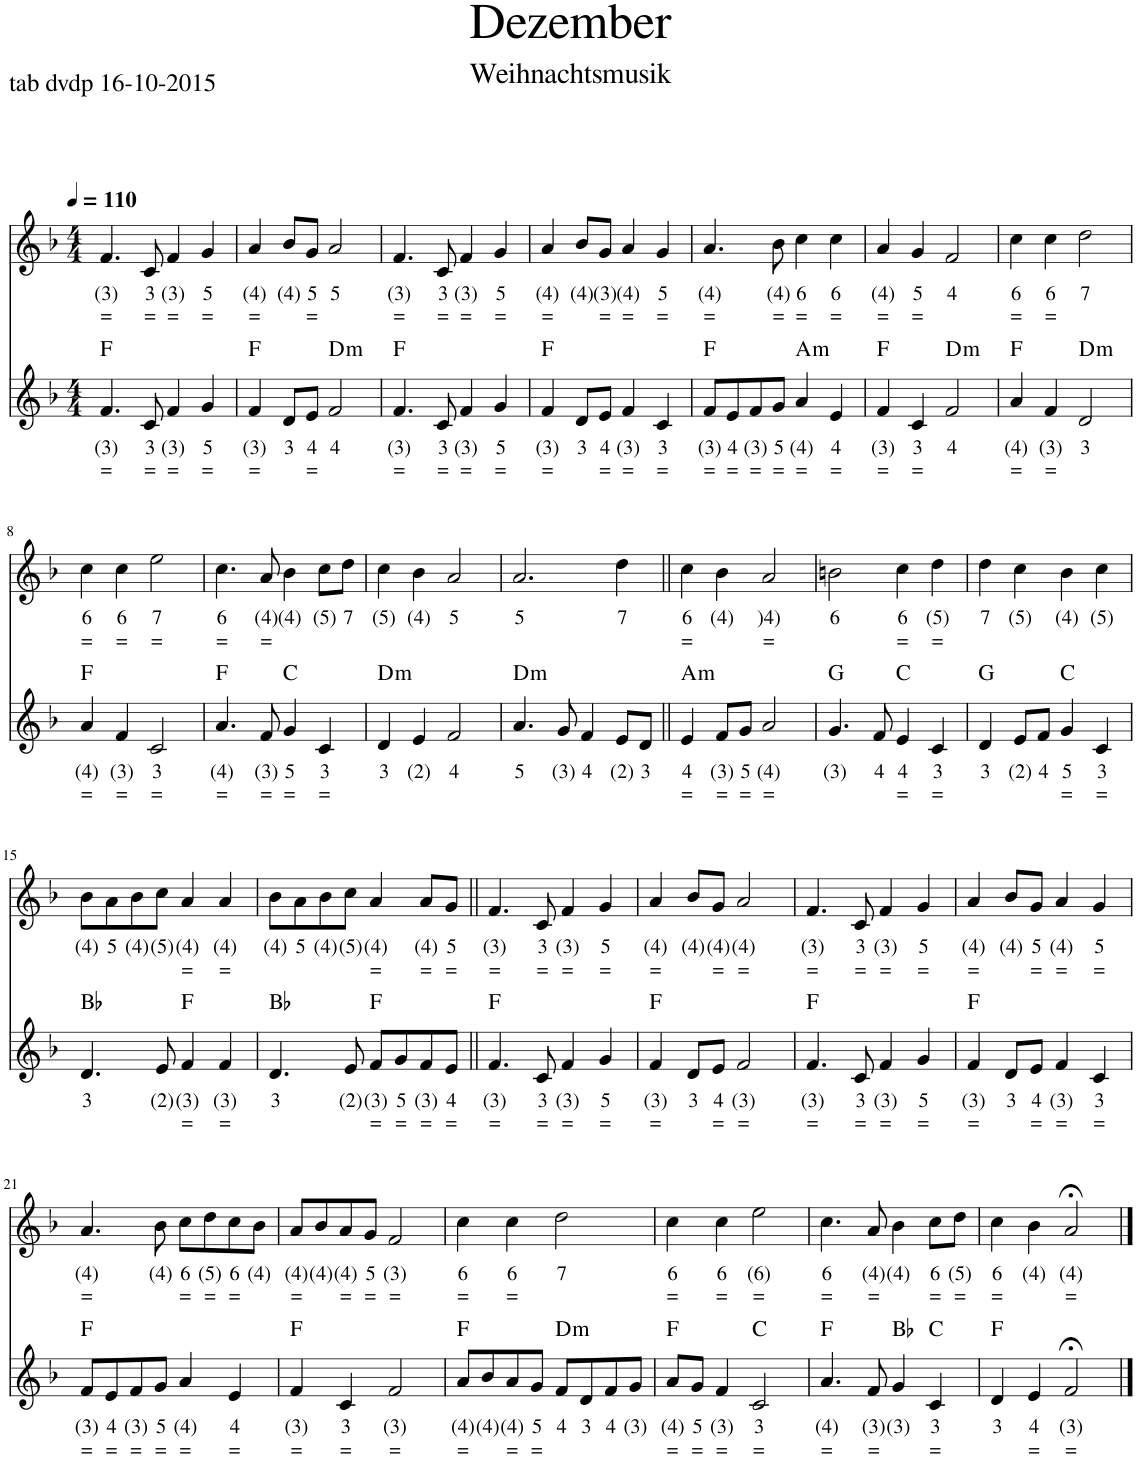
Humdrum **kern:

**kern	**text	**text	**harte	**kern	**text	**text
*part2	*part2	*part2	*part2	*part1	*part1	*part1
*staff2	*staff2	*staff2	*	*staff1	*staff1	*staff1
*I"Stem	*	*	*	*I"Stem	*	*
*clefG2	*	*	*	*clefG2	*	*
*k[b-]	*	*	*	*k[b-]	*	*
*M4/4	*	*	*	*M4/4	*	*
*MM110	*	*	*	*MM110	*	*
=1	=1	=1	=1	=1	=1	=1
!	!LO:LY:b	!LO:LY:b	!	!	!LO:LY:b	!LO:LY:b
4.f/	(3)	=	F:maj	4.f/	(3)	=
!	!LO:LY:b	!LO:LY:b	!	!	!LO:LY:b	!LO:LY:b
8c/	3	=	.	8c/	3	=
!	!LO:LY:b	!LO:LY:b	!	!	!LO:LY:b	!LO:LY:b
4f/	(3)	=	.	4f/	(3)	=
!	!LO:LY:b	!LO:LY:b	!	!	!LO:LY:b	!LO:LY:b
4g/	5	=	.	4g/	5	=
=2	=2	=2	=2	=2	=2	=2
!	!LO:LY:b	!LO:LY:b	!	!	!LO:LY:b	!LO:LY:b
4f/	(3)	=	F:maj	4a/	(4)	=
!	!LO:LY:b	!	!	!	!LO:LY:b	!
8d/L	3	.	.	8b-/L	(4)	.
!	!LO:LY:b	!LO:LY:b	!	!	!LO:LY:b	!LO:LY:b
8e/J	4	=	.	8g/J	5	=
!	!LO:LY:b	!	!LO:H:kt=m	!	!LO:LY:b	!
2f/	4	.	D:min	2a/	5	.
=3	=3	=3	=3	=3	=3	=3
!	!LO:LY:b	!LO:LY:b	!	!	!LO:LY:b	!LO:LY:b
4.f/	(3)	=	F:maj	4.f/	(3)	=
!	!LO:LY:b	!LO:LY:b	!	!	!LO:LY:b	!LO:LY:b
8c/	3	=	.	8c/	3	=
!	!LO:LY:b	!LO:LY:b	!	!	!LO:LY:b	!LO:LY:b
4f/	(3)	=	.	4f/	(3)	=
!	!LO:LY:b	!LO:LY:b	!	!	!LO:LY:b	!LO:LY:b
4g/	5	=	.	4g/	5	=
=4	=4	=4	=4	=4	=4	=4
!	!LO:LY:b	!LO:LY:b	!	!	!LO:LY:b	!LO:LY:b
4f/	(3)	=	F:maj	4a/	(4)	=
!	!LO:LY:b	!	!	!	!LO:LY:b	!
8d/L	3	.	.	8b-/L	(4)	.
!	!LO:LY:b	!LO:LY:b	!	!	!LO:LY:b	!LO:LY:b
8e/J	4	=	.	8g/J	(3)	=
!	!LO:LY:b	!LO:LY:b	!	!	!LO:LY:b	!LO:LY:b
4f/	(3)	=	.	4a/	(4)	=
!	!LO:LY:b	!LO:LY:b	!	!	!LO:LY:b	!LO:LY:b
4c/	3	=	.	4g/	5	=
=5	=5	=5	=5	=5	=5	=5
!	!LO:LY:b	!LO:LY:b	!	!	!LO:LY:b	!LO:LY:b
8f/L	(3)	=	F:maj	4.a/	(4)	=
!	!LO:LY:b	!LO:LY:b	!	!	!	!
8e/	4	=	.	.	.	.
!	!LO:LY:b	!LO:LY:b	!	!	!	!
8f/	(3)	=	.	.	.	.
!	!LO:LY:b	!LO:LY:b	!	!	!LO:LY:b	!LO:LY:b
8g/J	5	=	.	8b-\	(4)	=
!	!LO:LY:b	!LO:LY:b	!LO:H:kt=m	!	!LO:LY:b	!LO:LY:b
4a/	(4)	=	A:min	4cc\	6	=
!	!LO:LY:b	!LO:LY:b	!	!	!LO:LY:b	!LO:LY:b
4e/	4	=	.	4cc\	6	=
=6	=6	=6	=6	=6	=6	=6
!	!LO:LY:b	!LO:LY:b	!	!	!LO:LY:b	!LO:LY:b
4f/	(3)	=	F:maj	4a/	(4)	=
!	!LO:LY:b	!LO:LY:b	!	!	!LO:LY:b	!LO:LY:b
4c/	3	=	.	4g/	5	=
!	!LO:LY:b	!	!LO:H:kt=m	!	!LO:LY:b	!
2f/	4	.	D:min	2f/	4	.
=7	=7	=7	=7	=7	=7	=7
!	!LO:LY:b	!LO:LY:b	!	!	!LO:LY:b	!LO:LY:b
4a/	(4)	=	F:maj	4cc\	6	=
!	!LO:LY:b	!LO:LY:b	!	!	!LO:LY:b	!LO:LY:b
4f/	(3)	=	.	4cc\	6	=
!	!LO:LY:b	!	!LO:H:kt=m	!	!LO:LY:b	!
2d/	3	.	D:min	2dd\	7	.
!!LO:LB:g=z
=8	=8	=8	=8	=8	=8	=8
!	!LO:LY:b	!LO:LY:b	!	!	!LO:LY:b	!LO:LY:b
4a/	(4)	=	F:maj	4cc\	6	=
!	!LO:LY:b	!LO:LY:b	!	!	!LO:LY:b	!LO:LY:b
4f/	(3)	=	.	4cc\	6	=
!	!LO:LY:b	!LO:LY:b	!	!	!LO:LY:b	!LO:LY:b
2c/	3	=	.	2ee\	7	=
=9	=9	=9	=9	=9	=9	=9
!	!LO:LY:b	!LO:LY:b	!	!	!LO:LY:b	!LO:LY:b
4.a/	(4)	=	F:maj	4.cc\	6	=
!	!LO:LY:b	!LO:LY:b	!	!	!LO:LY:b	!LO:LY:b
8f/	(3)	=	.	8a/	(4)	=
!	!LO:LY:b	!LO:LY:b	!	!	!LO:LY:b	!
4g/	5	=	C:maj	4b-\	(4)	.
!	!LO:LY:b	!LO:LY:b	!	!	!LO:LY:b	!
4c/	3	=	.	8cc\L	(5)	.
!	!	!	!	!	!LO:LY:b	!
.	.	.	.	8dd\J	7	.
=10	=10	=10	=10	=10	=10	=10
!	!LO:LY:b	!	!LO:H:kt=m	!	!LO:LY:b	!
4d/	3	.	D:min	4cc\	(5)	.
!	!LO:LY:b	!	!	!	!LO:LY:b	!
4e/	(2)	.	.	4b-\	(4)	.
!	!LO:LY:b	!	!	!	!LO:LY:b	!
2f/	4	.	.	2a/	5	.
=11	=11	=11	=11	=11	=11	=11
!	!LO:LY:b	!	!LO:H:kt=m	!	!LO:LY:b	!
4.a/	5	.	D:min	2.a/	5	.
!	!LO:LY:b	!	!	!	!	!
8g/	(3)	.	.	.	.	.
!	!LO:LY:b	!	!	!	!	!
4f/	4	.	.	.	.	.
!	!LO:LY:b	!	!	!	!LO:LY:b	!
8e/L	(2)	.	.	4dd\	7	.
!	!LO:LY:b	!	!	!	!	!
8d/J	3	.	.	.	.	.
=12||	=12||	=12||	=12||	=12||	=12||	=12||
!	!LO:LY:b	!LO:LY:b	!LO:H:kt=m	!	!LO:LY:b	!LO:LY:b
4e/	4	=	A:min	4cc\	6	=
!	!LO:LY:b	!LO:LY:b	!	!	!LO:LY:b	!
8f/L	(3)	=	.	4b-\	(4)	.
!	!LO:LY:b	!LO:LY:b	!	!	!	!
8g/J	5	=	.	.	.	.
!	!LO:LY:b	!LO:LY:b	!	!	!LO:LY:b	!LO:LY:b
2a/	(4)	=	.	2a/	)4)	=
=13	=13	=13	=13	=13	=13	=13
!	!LO:LY:b	!	!	!	!LO:LY:b	!
4.g/	(3)	.	G:maj	2bn\	6	.
!	!LO:LY:b	!	!	!	!	!
8f/	4	.	.	.	.	.
!	!LO:LY:b	!LO:LY:b	!	!	!LO:LY:b	!LO:LY:b
4e/	4	=	C:maj	4cc\	6	=
!	!LO:LY:b	!LO:LY:b	!	!	!LO:LY:b	!LO:LY:b
4c/	3	=	.	4dd\	(5)	=
=14	=14	=14	=14	=14	=14	=14
!	!LO:LY:b	!	!	!	!LO:LY:b	!
4d/	3	.	G:maj	4dd\	7	.
!	!LO:LY:b	!	!	!	!LO:LY:b	!
8e/L	(2)	.	.	4cc\	(5)	.
!	!LO:LY:b	!	!	!	!	!
8f/J	4	.	.	.	.	.
!	!LO:LY:b	!LO:LY:b	!	!	!LO:LY:b	!
4g/	5	=	C:maj	4b-\	(4)	.
!	!LO:LY:b	!LO:LY:b	!	!	!LO:LY:b	!
4c/	3	=	.	4cc\	(5)	.
!!LO:LB:g=z
=15	=15	=15	=15	=15	=15	=15
!	!LO:LY:b	!	!	!	!LO:LY:b	!
4.d/	3	.	Bb:maj	8b-\L	(4)	.
!	!	!	!	!	!LO:LY:b	!
.	.	.	.	8a\	5	.
!	!	!	!	!	!LO:LY:b	!
.	.	.	.	8b-\	(4)	.
!	!LO:LY:b	!	!	!	!LO:LY:b	!
8e/	(2)	.	.	8cc\J	(5)	.
!	!LO:LY:b	!LO:LY:b	!	!	!LO:LY:b	!LO:LY:b
4f/	(3)	=	F:maj	4a/	(4)	=
!	!LO:LY:b	!LO:LY:b	!	!	!LO:LY:b	!LO:LY:b
4f/	(3)	=	.	4a/	(4)	=
=16	=16	=16	=16	=16	=16	=16
!	!LO:LY:b	!	!	!	!LO:LY:b	!
4.d/	3	.	Bb:maj	8b-\L	(4)	.
!	!	!	!	!	!LO:LY:b	!
.	.	.	.	8a\	5	.
!	!	!	!	!	!LO:LY:b	!
.	.	.	.	8b-\	(4)	.
!	!LO:LY:b	!	!	!	!LO:LY:b	!
8e/	(2)	.	.	8cc\J	(5)	.
!	!LO:LY:b	!LO:LY:b	!	!	!LO:LY:b	!LO:LY:b
8f/L	(3)	=	F:maj	4a/	(4)	=
!	!LO:LY:b	!LO:LY:b	!	!	!	!
8g/	5	=	.	.	.	.
!	!LO:LY:b	!LO:LY:b	!	!	!LO:LY:b	!LO:LY:b
8f/	(3)	=	.	8a/L	(4)	=
!	!LO:LY:b	!LO:LY:b	!	!	!LO:LY:b	!LO:LY:b
8e/J	4	=	.	8g/J	5	=
=17||	=17||	=17||	=17||	=17||	=17||	=17||
!	!LO:LY:b	!LO:LY:b	!	!	!LO:LY:b	!LO:LY:b
4.f/	(3)	=	F:maj	4.f/	(3)	=
!	!LO:LY:b	!LO:LY:b	!	!	!LO:LY:b	!LO:LY:b
8c/	3	=	.	8c/	3	=
!	!LO:LY:b	!LO:LY:b	!	!	!LO:LY:b	!LO:LY:b
4f/	(3)	=	.	4f/	(3)	=
!	!LO:LY:b	!LO:LY:b	!	!	!LO:LY:b	!LO:LY:b
4g/	5	=	.	4g/	5	=
=18	=18	=18	=18	=18	=18	=18
!	!LO:LY:b	!LO:LY:b	!	!	!LO:LY:b	!LO:LY:b
4f/	(3)	=	F:maj	4a/	(4)	=
!	!LO:LY:b	!	!	!	!LO:LY:b	!
8d/L	3	.	.	8b-/L	(4)	.
!	!LO:LY:b	!LO:LY:b	!	!	!LO:LY:b	!LO:LY:b
8e/J	4	=	.	8g/J	(4)	=
!	!LO:LY:b	!LO:LY:b	!	!	!LO:LY:b	!LO:LY:b
2f/	(3)	=	.	2a/	(4)	=
=19	=19	=19	=19	=19	=19	=19
!	!LO:LY:b	!LO:LY:b	!	!	!LO:LY:b	!LO:LY:b
4.f/	(3)	=	F:maj	4.f/	(3)	=
!	!LO:LY:b	!LO:LY:b	!	!	!LO:LY:b	!LO:LY:b
8c/	3	=	.	8c/	3	=
!	!LO:LY:b	!LO:LY:b	!	!	!LO:LY:b	!LO:LY:b
4f/	(3)	=	.	4f/	(3)	=
!	!LO:LY:b	!LO:LY:b	!	!	!LO:LY:b	!LO:LY:b
4g/	5	=	.	4g/	5	=
=20	=20	=20	=20	=20	=20	=20
!	!LO:LY:b	!LO:LY:b	!	!	!LO:LY:b	!LO:LY:b
4f/	(3)	=	F:maj	4a/	(4)	=
!	!LO:LY:b	!	!	!	!LO:LY:b	!
8d/L	3	.	.	8b-/L	(4)	.
!	!LO:LY:b	!LO:LY:b	!	!	!LO:LY:b	!LO:LY:b
8e/J	4	=	.	8g/J	5	=
!	!LO:LY:b	!LO:LY:b	!	!	!LO:LY:b	!LO:LY:b
4f/	(3)	=	.	4a/	(4)	=
!	!LO:LY:b	!LO:LY:b	!	!	!LO:LY:b	!LO:LY:b
4c/	3	=	.	4g/	5	=
!!LO:LB:g=z
=21	=21	=21	=21	=21	=21	=21
!	!LO:LY:b	!LO:LY:b	!	!	!LO:LY:b	!LO:LY:b
8f/L	(3)	=	F:maj	4.a/	(4)	=
!	!LO:LY:b	!LO:LY:b	!	!	!	!
8e/	4	=	.	.	.	.
!	!LO:LY:b	!LO:LY:b	!	!	!	!
8f/	(3)	=	.	.	.	.
!	!LO:LY:b	!LO:LY:b	!	!	!LO:LY:b	!
8g/J	5	=	.	8b-\	(4)	.
!	!LO:LY:b	!LO:LY:b	!	!	!LO:LY:b	!LO:LY:b
4a/	(4)	=	.	8cc\L	6	=
!	!	!	!	!	!LO:LY:b	!LO:LY:b
.	.	.	.	8dd\	(5)	=
!	!LO:LY:b	!LO:LY:b	!	!	!LO:LY:b	!LO:LY:b
4e/	4	=	.	8cc\	6	=
!	!	!	!	!	!LO:LY:b	!
.	.	.	.	8b-\J	(4)	.
=22	=22	=22	=22	=22	=22	=22
!	!LO:LY:b	!LO:LY:b	!	!	!LO:LY:b	!LO:LY:b
4f/	(3)	=	F:maj	8a/L	(4)	=
!	!	!	!	!	!LO:LY:b	!
.	.	.	.	8b-/	(4)	.
!	!LO:LY:b	!LO:LY:b	!	!	!LO:LY:b	!LO:LY:b
4c/	3	=	.	8a/	(4)	=
!	!	!	!	!	!LO:LY:b	!LO:LY:b
.	.	.	.	8g/J	5	=
!	!LO:LY:b	!LO:LY:b	!	!	!LO:LY:b	!LO:LY:b
2f/	(3)	=	.	2f/	(3)	=
=23	=23	=23	=23	=23	=23	=23
!	!LO:LY:b	!LO:LY:b	!	!	!LO:LY:b	!LO:LY:b
8a/L	(4)	=	F:maj	4cc\	6	=
!	!LO:LY:b	!	!	!	!	!
8b-/	(4)	.	.	.	.	.
!	!LO:LY:b	!LO:LY:b	!	!	!LO:LY:b	!LO:LY:b
8a/	(4)	=	.	4cc\	6	=
!	!LO:LY:b	!LO:LY:b	!	!	!	!
8g/J	5	=	.	.	.	.
!	!LO:LY:b	!	!LO:H:kt=m	!	!LO:LY:b	!
8f/L	4	.	D:min	2dd\	7	.
!	!LO:LY:b	!	!	!	!	!
8d/	3	.	.	.	.	.
!	!LO:LY:b	!	!	!	!	!
8f/	4	.	.	.	.	.
!	!LO:LY:b	!	!	!	!	!
8g/J	(3)	.	.	.	.	.
=24	=24	=24	=24	=24	=24	=24
!	!LO:LY:b	!LO:LY:b	!	!	!LO:LY:b	!LO:LY:b
8a/L	(4)	=	F:maj	4cc\	6	=
!	!LO:LY:b	!LO:LY:b	!	!	!	!
8g/J	5	=	.	.	.	.
!	!LO:LY:b	!LO:LY:b	!	!	!LO:LY:b	!LO:LY:b
4f/	(3)	=	.	4cc\	6	=
!	!LO:LY:b	!LO:LY:b	!	!	!LO:LY:b	!LO:LY:b
2c/	3	=	C:maj	2ee\	(6)	=
=25	=25	=25	=25	=25	=25	=25
!	!LO:LY:b	!LO:LY:b	!	!	!LO:LY:b	!LO:LY:b
4.a/	(4)	=	F:maj	4.cc\	6	=
!	!LO:LY:b	!LO:LY:b	!	!	!LO:LY:b	!LO:LY:b
8f/	(3)	=	.	8a/	(4)	=
!	!LO:LY:b	!	!	!	!LO:LY:b	!
4g/	(3)	.	Bb:maj	4b-\	(4)	.
!	!LO:LY:b	!LO:LY:b	!	!	!LO:LY:b	!LO:LY:b
4c/	3	=	C:maj	8cc\L	6	=
!	!	!	!	!	!LO:LY:b	!LO:LY:b
.	.	.	.	8dd\J	(5)	=
=26	=26	=26	=26	=26	=26	=26
!	!LO:LY:b	!	!	!	!LO:LY:b	!LO:LY:b
4d/	3	.	F:maj	4cc\	6	=
!	!LO:LY:b	!LO:LY:b	!	!	!LO:LY:b	!
4e/	4	=	.	4b-\	(4)	.
!	!LO:LY:b	!LO:LY:b	!	!	!LO:LY:b	!LO:LY:b
2f;</	(3)	=	.	2a;</	(4)	=
==	==	==	==	==	==	==
*-	*-	*-	*-	*-	*-	*-
